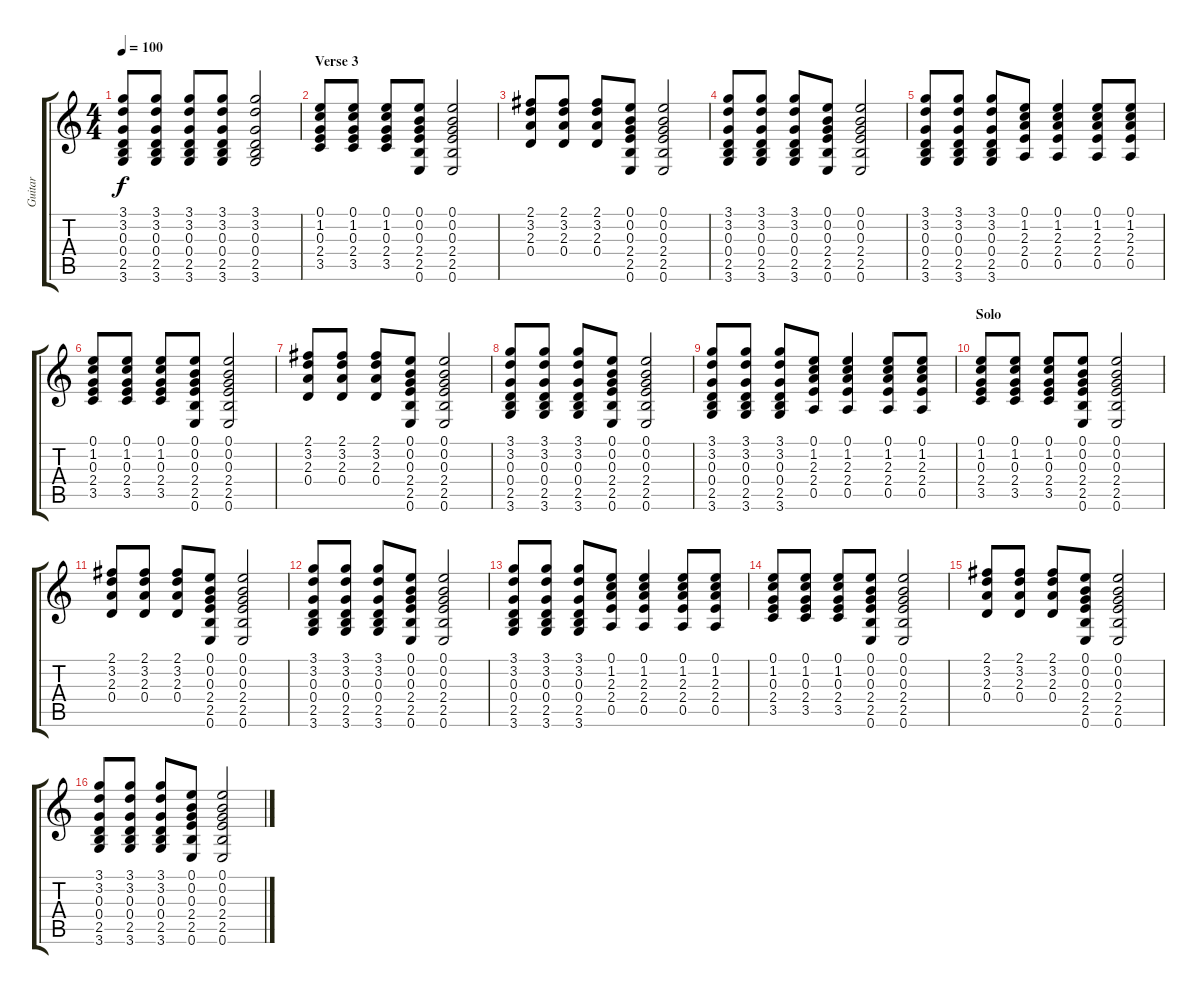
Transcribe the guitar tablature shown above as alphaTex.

\track ("Guitar" "Guitar") {instrument acousticguitarnylon}
\staff {score tabs}
\tuning (E4 B3 G3 D3 A2 E2) {hide}
\ts (4 4)
\tempo 100
\clef g2
\ks c
(3.1 3.2 0.3 0.4 2.5 3.6).8{dy f} (3.1 3.2 0.3 0.4 2.5 3.6).8 (3.1 3.2 0.3 0.4 2.5 3.6).8 (3.1 3.2 0.3 0.4 2.5 3.6).8 (3.1 3.2 0.3 0.4 2.5 3.6).2 |
\section ("" "Verse 3")
(0.1 1.2 0.3 2.4 3.5).8 (0.1 1.2 0.3 2.4 3.5).8 (0.1 1.2 0.3 2.4 3.5).8 (0.1 0.2 0.3 2.4 2.5 0.6).8 (0.1 0.2 0.3 2.4 2.5 0.6).2 |
(2.1 3.2 2.3 0.4).8 (2.1 3.2 2.3 0.4).8 (2.1 3.2 2.3 0.4).8 (0.1 0.2 0.3 2.4 2.5 0.6).8 (0.1 0.2 0.3 2.4 2.5 0.6).2 |
(3.1 3.2 0.3 0.4 2.5 3.6).8 (3.1 3.2 0.3 0.4 2.5 3.6).8 (3.1 3.2 0.3 0.4 2.5 3.6).8 (0.1 0.2 0.3 2.4 2.5 0.6).8 (0.1 0.2 0.3 2.4 2.5 0.6).2 |
(3.1 3.2 0.3 0.4 2.5 3.6).8 (3.1 3.2 0.3 0.4 2.5 3.6).8 (3.1 3.2 0.3 0.4 2.5 3.6).8 (0.1 1.2 2.3 2.4 0.5).8 (0.1 1.2 2.3 2.4 0.5).4 (0.1 1.2 2.3 2.4 0.5).8 (0.1 1.2 2.3 2.4 0.5).8 |
(0.1 1.2 0.3 2.4 3.5).8 (0.1 1.2 0.3 2.4 3.5).8 (0.1 1.2 0.3 2.4 3.5).8 (0.1 0.2 0.3 2.4 2.5 0.6).8 (0.1 0.2 0.3 2.4 2.5 0.6).2 |
(2.1 3.2 2.3 0.4).8 (2.1 3.2 2.3 0.4).8 (2.1 3.2 2.3 0.4).8 (0.1 0.2 0.3 2.4 2.5 0.6).8 (0.1 0.2 0.3 2.4 2.5 0.6).2 |
(3.1 3.2 0.3 0.4 2.5 3.6).8 (3.1 3.2 0.3 0.4 2.5 3.6).8 (3.1 3.2 0.3 0.4 2.5 3.6).8 (0.1 0.2 0.3 2.4 2.5 0.6).8 (0.1 0.2 0.3 2.4 2.5 0.6).2 |
(3.1 3.2 0.3 0.4 2.5 3.6).8 (3.1 3.2 0.3 0.4 2.5 3.6).8 (3.1 3.2 0.3 0.4 2.5 3.6).8 (0.1 1.2 2.3 2.4 0.5).8 (0.1 1.2 2.3 2.4 0.5).4 (0.1 1.2 2.3 2.4 0.5).8 (0.1 1.2 2.3 2.4 0.5).8 |
\section ("" "Solo")
(0.1 1.2 0.3 2.4 3.5).8 (0.1 1.2 0.3 2.4 3.5).8 (0.1 1.2 0.3 2.4 3.5).8 (0.1 0.2 0.3 2.4 2.5 0.6).8 (0.1 0.2 0.3 2.4 2.5 0.6).2 |
(2.1 3.2 2.3 0.4).8 (2.1 3.2 2.3 0.4).8 (2.1 3.2 2.3 0.4).8 (0.1 0.2 0.3 2.4 2.5 0.6).8 (0.1 0.2 0.3 2.4 2.5 0.6).2 |
(3.1 3.2 0.3 0.4 2.5 3.6).8 (3.1 3.2 0.3 0.4 2.5 3.6).8 (3.1 3.2 0.3 0.4 2.5 3.6).8 (0.1 0.2 0.3 2.4 2.5 0.6).8 (0.1 0.2 0.3 2.4 2.5 0.6).2 |
(3.1 3.2 0.3 0.4 2.5 3.6).8 (3.1 3.2 0.3 0.4 2.5 3.6).8 (3.1 3.2 0.3 0.4 2.5 3.6).8 (0.1 1.2 2.3 2.4 0.5).8 (0.1 1.2 2.3 2.4 0.5).4 (0.1 1.2 2.3 2.4 0.5).8 (0.1 1.2 2.3 2.4 0.5).8 |
(0.1 1.2 0.3 2.4 3.5).8 (0.1 1.2 0.3 2.4 3.5).8 (0.1 1.2 0.3 2.4 3.5).8 (0.1 0.2 0.3 2.4 2.5 0.6).8 (0.1 0.2 0.3 2.4 2.5 0.6).2 |
(2.1 3.2 2.3 0.4).8 (2.1 3.2 2.3 0.4).8 (2.1 3.2 2.3 0.4).8 (0.1 0.2 0.3 2.4 2.5 0.6).8 (0.1 0.2 0.3 2.4 2.5 0.6).2 |
(3.1 3.2 0.3 0.4 2.5 3.6).8 (3.1 3.2 0.3 0.4 2.5 3.6).8 (3.1 3.2 0.3 0.4 2.5 3.6).8 (0.1 0.2 0.3 2.4 2.5 0.6).8 (0.1 0.2 0.3 2.4 2.5 0.6).2
